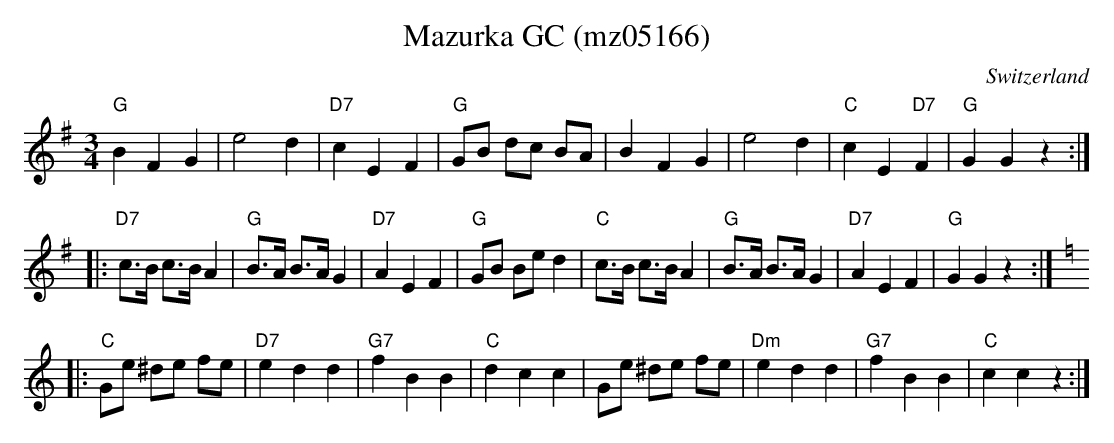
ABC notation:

X:1
T:Mazurka GC (mz05166)
M:3/4
L:1/8
O:Switzerland
K:G major
"G"B2F2G2 | e4d2 | "D7"c2E2F2 | "G"GB dc BA | B2F2G2 | e4d2 | "C"c2E2"D7"F2 | "G"G2G2z2::
"D7"c>B c>BA2 | "G"B>A B>AG2 | "D7"A2E2F2 | "G"GB Bed2 | "C"c>B c>BA2 | "G"B>A B>AG2 | "D7"A2E2F2 | "G"G2G2z2 :: [K:Cmaj]
"C"Ge ^de fe | "D7"e2d2d2 | "G7"f2B2B2 | "C"d2c2c2 | Ge ^de fe | "Dm"e2d2d2 | "G7"f2B2B2 | "C"c2c2z2 :|
